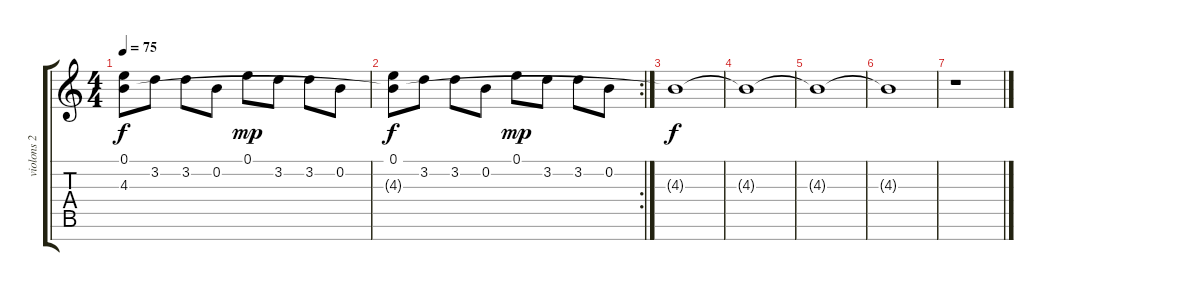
\track ("violons 2" "violons 2") {instrument synthstrings2}
\staff {score tabs}
\tuning (E5 B4 G4 D4 A3 E3 E2) {hide}
\ts (4 4)
\tempo 75
\clef g2
\ks c
(0.1 4.3{t}).8{dy f} 3.2.8 3.2.8 0.2.8 0.1.8{dy mp} 3.2.8 3.2.8 0.2.8 |
\rc 2
(0.1 4.3{t}).8{dy f} 3.2.8 3.2.8 0.2.8 0.1.8{dy mp} 3.2.8 3.2.8 0.2.8 |
4.3{t}.1{dy f} |
4.3{t}.1 |
4.3{t}.1 |
4.3{t}.1 |
r.1
